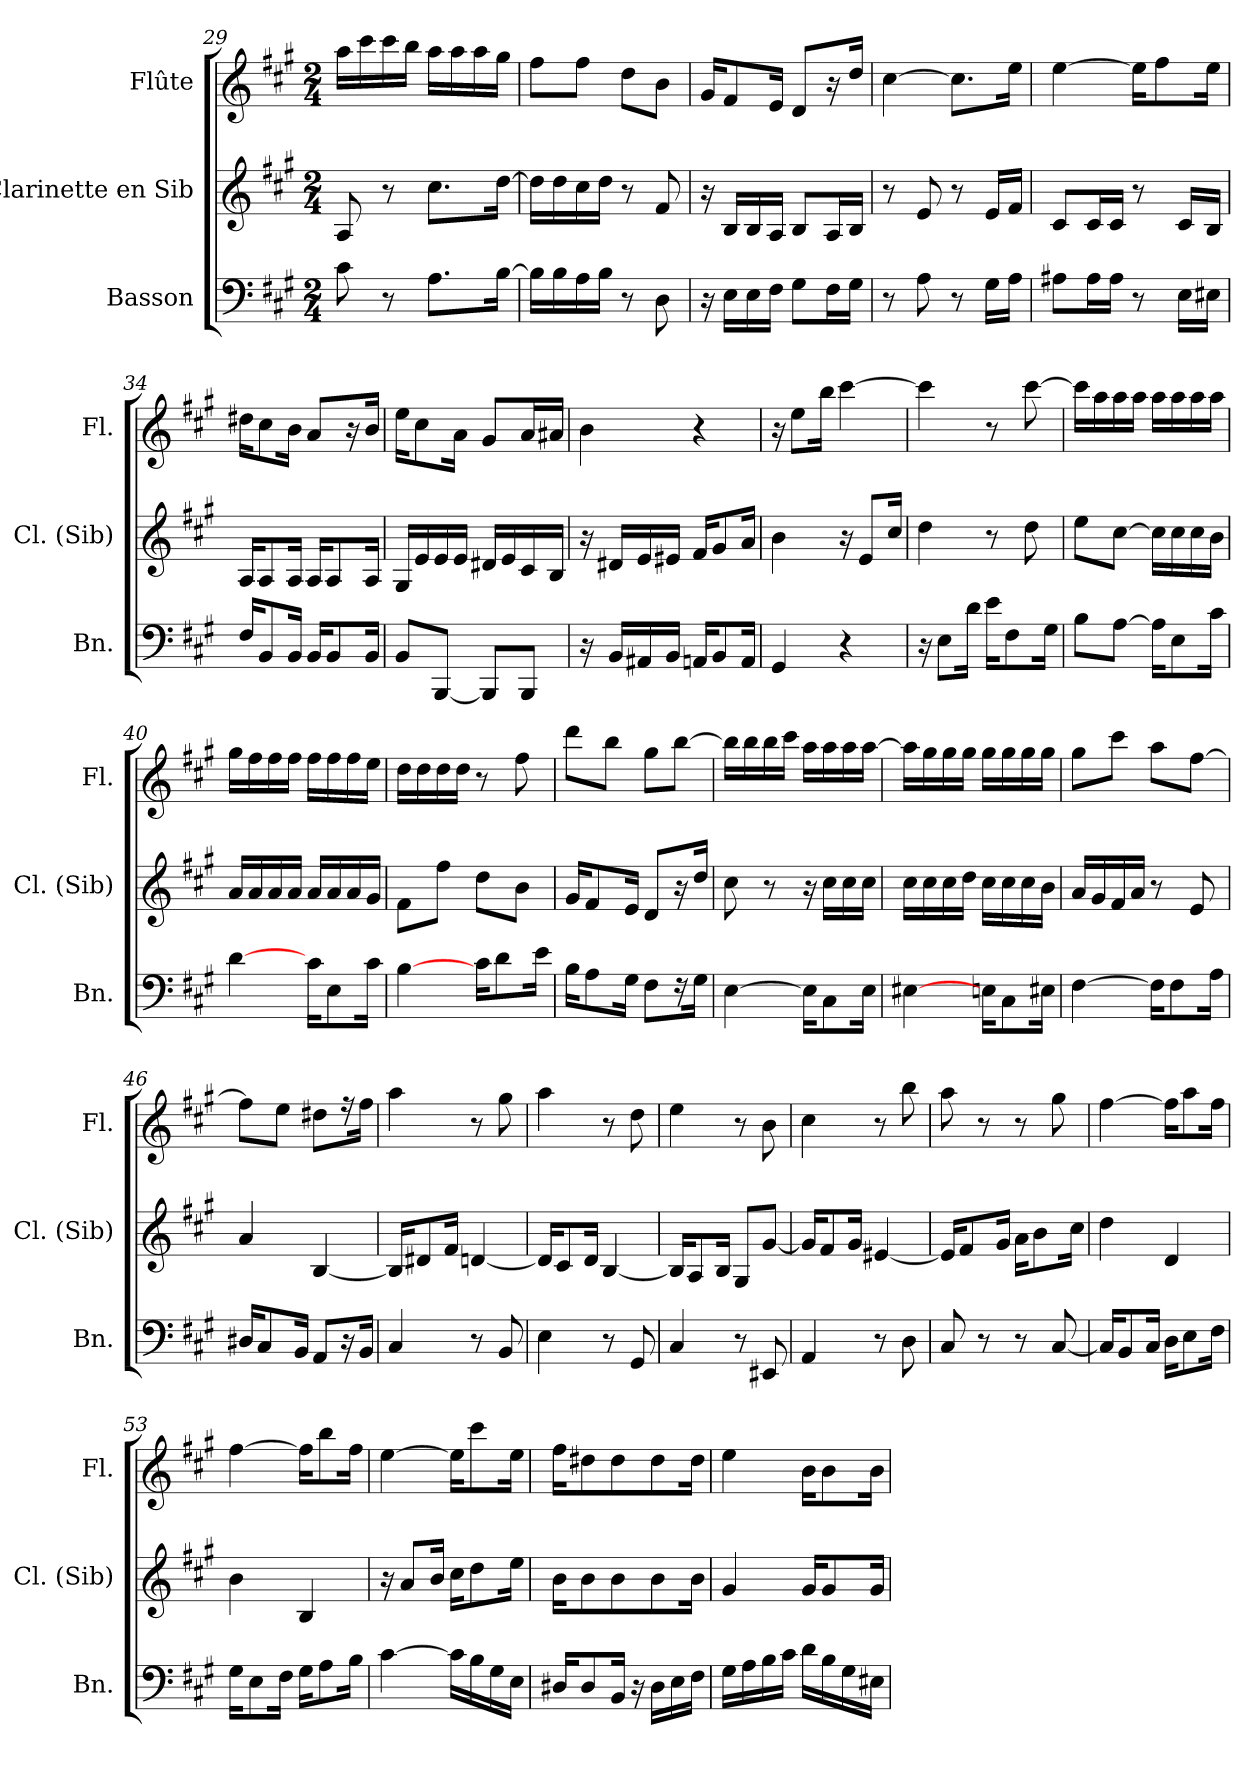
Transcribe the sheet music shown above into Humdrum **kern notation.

**kern	**kern	**kern
*part3	*part2	*part1
*staff3	*staff2	*staff1
*I"Basson	*I"Clarinette en Sib	*I"Flûte
*I'Bn.	*I'Cl. (Sib)	*I'Fl.
!!LO:LB:g=z
*clefF4	*clefG2	*clefG2
*k[f#c#g#]	*k[f#c#g#]	*k[f#c#g#]
*A:	*A:	*A:
*M2/4	*M2/4	*M2/4
=29	=29	=29
8c#\	8A/	16aa\LL
.	.	16ccc#\
8r	8r	16ccc#\
.	.	16bb\JJ
8.A\L	8.cc#\L	16aa\LL
.	.	16aa\
.	.	16aa\
[16B\Jk	[16dd\Jk	16gg#\JJ
=30	=30	=30
16B\LL]	16dd\LL]	8ff#\L
16B\	16dd\	.
16A\	16cc#\	8ff#\J
16B\JJ	16dd\JJ	.
8r	8r	8dd\L
8D\	8f#/	8b\J
=31	=31	=31
16r	16r	16g#/KL
16E\LL	16B/LL	8f#/
16E\	16B/	.
16F#\JJ	16A/JJ	16e/Jk
8G#\L	8B/L	8d/L
16F#\L	16A/L	16r
16G#\JJ	16B/JJ	16dd/Jk
=32	=32	=32
8r	8r	[4cc#\
8A\	8e/	.
8r	8r	8.cc#\L]
16G#\LL	16e/LL	.
16A\JJ	16f#/JJ	16ee\Jk
!!LO:LB:g=z
=33	=33	=33
8A#X\L	8c#/L	[4ee\
16A#\L	16c#/L	.
16A#\JJ	16c#/JJ	.
8r	8r	16ee\KL]
.	.	8ff#\
16E\LL	16c#/LL	.
16E#X\JJ	16B/JJ	16ee\Jk
=34	=34	=34
16F#/KL	16A/KL	16dd#X\KL
8BB/	8A/	8cc#\
16BB/Jk	16A/Jk	16b\Jk
16BB/KL	16A/KL	8a/L
8BB/	8A/	.
.	.	16r
16BB/Jk	16A/Jk	16b/Jk
=35	=35	=35
8BB/L	16G#/LL	16ee\KL
.	16e/	8cc#\
[8BBB/J	16e/	.
.	16e/JJ	16a\Jk
8BBB/L]	16d#X/LL	8g#/L
.	16e/	.
8BBB/J	16c#/	16a/L
.	16B/JJ	16a#X/JJ
=36	=36	=36
16r	16r	4b\
16BB/LL	16d#X/LL	.
16AA#X/	16e/	.
16BB/JJ	16e#X/JJ	.
16AAn/KL	16f#/KL	4r
8BB/	8g#/	.
16AA/Jk	16a/Jk	.
!!LO:PB:g=z
=37	=37	=37
4GG#/	4b\	16r
.	.	8ee\L
.	.	16bb\Jk
4r	16r	[4ccc#\
.	8e/L	.
.	16cc#/Jk	.
=38	=38	=38
16r	4dd\	4ccc#\]
8E\L	.	.
16d\Jk	.	.
16e\KL	8r	8r
8F#\	.	.
.	8dd\	[8ccc#\
16G#\Jk	.	.
=39	=39	=39
8B\L	8ee\L	16ccc#\LL]
.	.	16aa\
[8A\J	[8cc#\J	16aa\
.	.	16aa\JJ
16A\KL]	16cc#\LL]	16aa\LL
8E\	16cc#\	16aa\
.	16cc#\	16aa\
16c#\Jk	16b\JJ	16aa\JJ
=40	=40	=40
[4d\	16a/LL	16gg#\LL
.	16a/	16ff#\
.	16a/	16ff#\
.	16a/JJ	16ff#\JJ
16c#\KL	16a/LL	16ff#\LL
8E\	16a/	16ff#\
.	16a/	16ff#\
16c#\Jk	16g#/JJ	16ee\JJ
!!LO:LB:g=z
=41	=41	=41
[4B\	8f#\L	16dd\LL
.	.	16dd\
.	8ff#\J	16dd\
.	.	16dd\JJ
16c#\KL	8dd\L	8r
8d\	.	.
.	8b\J	8ff#\
16e\Jk	.	.
=42	=42	=42
16B\KL	16g#/KL	8ddd\L
8A\	8f#/	.
.	.	8bb\J
16G#\Jk	16e/Jk	.
8F#\L	8d/L	8gg#\L
16r	16r	[8bb\J
16G#\Jk	16dd/Jk	.
=43	=43	=43
[4E\	8cc#\	16bb\LL]
.	.	16bb\
.	8r	16bb\
.	.	16ccc#\JJ
16E\KL]	16r	16aa\LL
8C#\	16cc#\LL	16aa\
.	16cc#\	16aa\
16E\Jk	16cc#\JJ	[16aa\JJ
=44	=44	=44
[4E#X\	16cc#\LL	16aa\LL]
.	16cc#\	16gg#\
.	16cc#\	16gg#\
.	16dd\JJ	16gg#\JJ
16E\KL	16cc#\LL	16gg#\LL
8C#\	16cc#\	16gg#\
.	16cc#\	16gg#\
16E#X\Jk	16b\JJ	16gg#\JJ
!!LO:LB:g=z
=45	=45	=45
[4F#\	16a/LL	8gg#\L
.	16g#/	.
.	16f#/	8ccc#\J
.	16a/JJ	.
16F#\KL]	8r	8aa\L
8F#\	.	.
.	8e/	[8ff#\J
16A\Jk	.	.
=46	=46	=46
16D#X/KL	4a/	8ff#\L]
8C#/	.	.
.	.	8ee\J
16BB/Jk	.	.
8AA/L	[4B/	8dd#X\L
16r	.	16r
16BB/Jk	.	16ff#\Jk
=47	=47	=47
4C#/	16B/KL]	4aa\
.	8d#X/	.
.	16f#/Jk	.
8r	[4dn/	8r
8BB/	.	8gg#\
=48	=48	=48
4E\	16d/KL]	4aa\
.	8c#/	.
.	16d/Jk	.
8r	[4B/	8r
8GG#/	.	8dd\
!!LO:PB:g=z
=49	=49	=49
4C#/	16B/KL]	4ee\
.	8A/	.
.	16B/Jk	.
8r	8G#/L	8r
8EE#X/	[8g#/J	8b\
=50	=50	=50
4AA/	16g#/KL]	4cc#\
.	8f#/	.
.	16g#/Jk	.
8r	[4e#X/	8r
8D\	.	8bb\
=51	=51	=51
8C#/	16e#/KL]	8aa\
.	8f#/	.
8r	.	8r
.	16g#/Jk	.
8r	16a\KL	8r
.	8b\	.
[8C#/	.	8gg#\
.	16cc#\Jk	.
=52	=52	=52
16C#/KL]	4dd\	[4ff#\
8BB/	.	.
16C#/Jk	.	.
16D\KL	4d/	16ff#\KL]
8E\	.	8aa\
16F#\Jk	.	16ff#\Jk
!!LO:LB:g=z
=53	=53	=53
16G#\KL	4b\	[4ff#\
8E\	.	.
16F#\Jk	.	.
16G#\KL	4B/	16ff#\KL]
8A\	.	8bb\
16B\Jk	.	16ff#\Jk
=54	=54	=54
[4c#\	16r	[4ee\
.	8a/L	.
.	16b/Jk	.
16c#\LL]	16cc#\KL	16ee\KL]
16B\	8dd\	8ccc#\
16G#\	.	.
16E\JJ	16ee\Jk	16ee\Jk
=55	=55	=55
16D#X/KL	16b\KL	16ff#\KL
8D#/	8b\	8dd#X\
16BB/Jk	8b\	8dd#\
16r	.	.
16D#\LL	8b\	8dd#\
16E\	.	.
16F#\JJ	16b\Jk	16dd#\Jk
=56	=56	=56
16G#\LL	4g#/	4ee\
16A\	.	.
16B\	.	.
16c#\JJ	.	.
16d\LL	16g#/KL	16b\KL
16B\	8g#/	8b\
16G#\	.	.
16E#X\JJ	16g#/Jk	16b\Jk
=	=	=
*-	*-	*-
